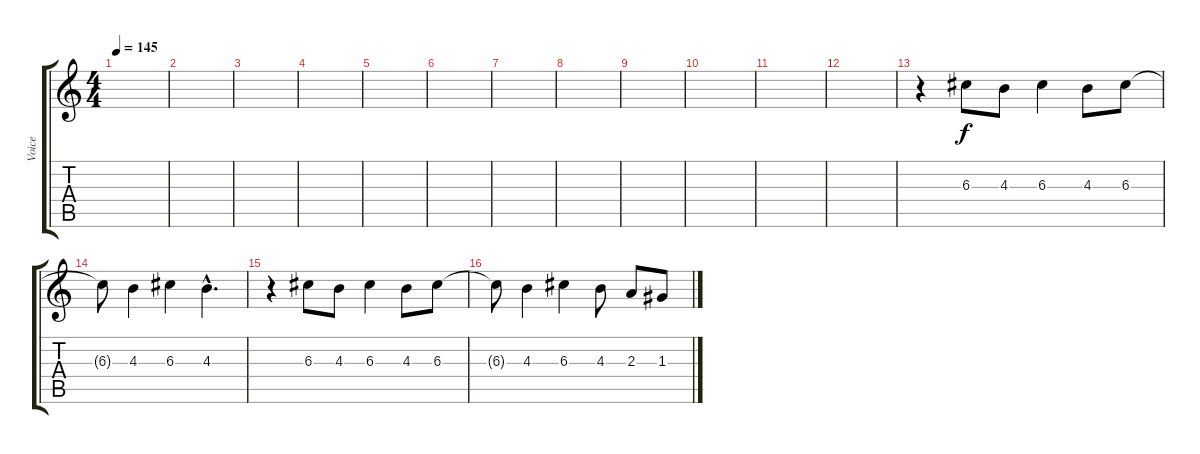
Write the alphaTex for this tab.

\track ("Voice" "Voice") {instrument contrabass}
\staff {score tabs}
\tuning (E4 B3 G3 D3 A2 E2) {hide}
\ts (4 4)
\tempo 145
\clef g2
\ks c
|
|
|
|
|
|
|
|
|
|
|
|
r.4 6.3.8 4.3.8 6.3.4 4.3.8 6.3.8 |
6.3{t}.8 4.3.4 6.3.4 4.3{hac}.4{d} |
r.4 6.3.8 4.3.8 6.3.4 4.3.8 6.3.8 |
6.3{t}.8 4.3.4 6.3.4 4.3.8 2.3.8 1.3.8
